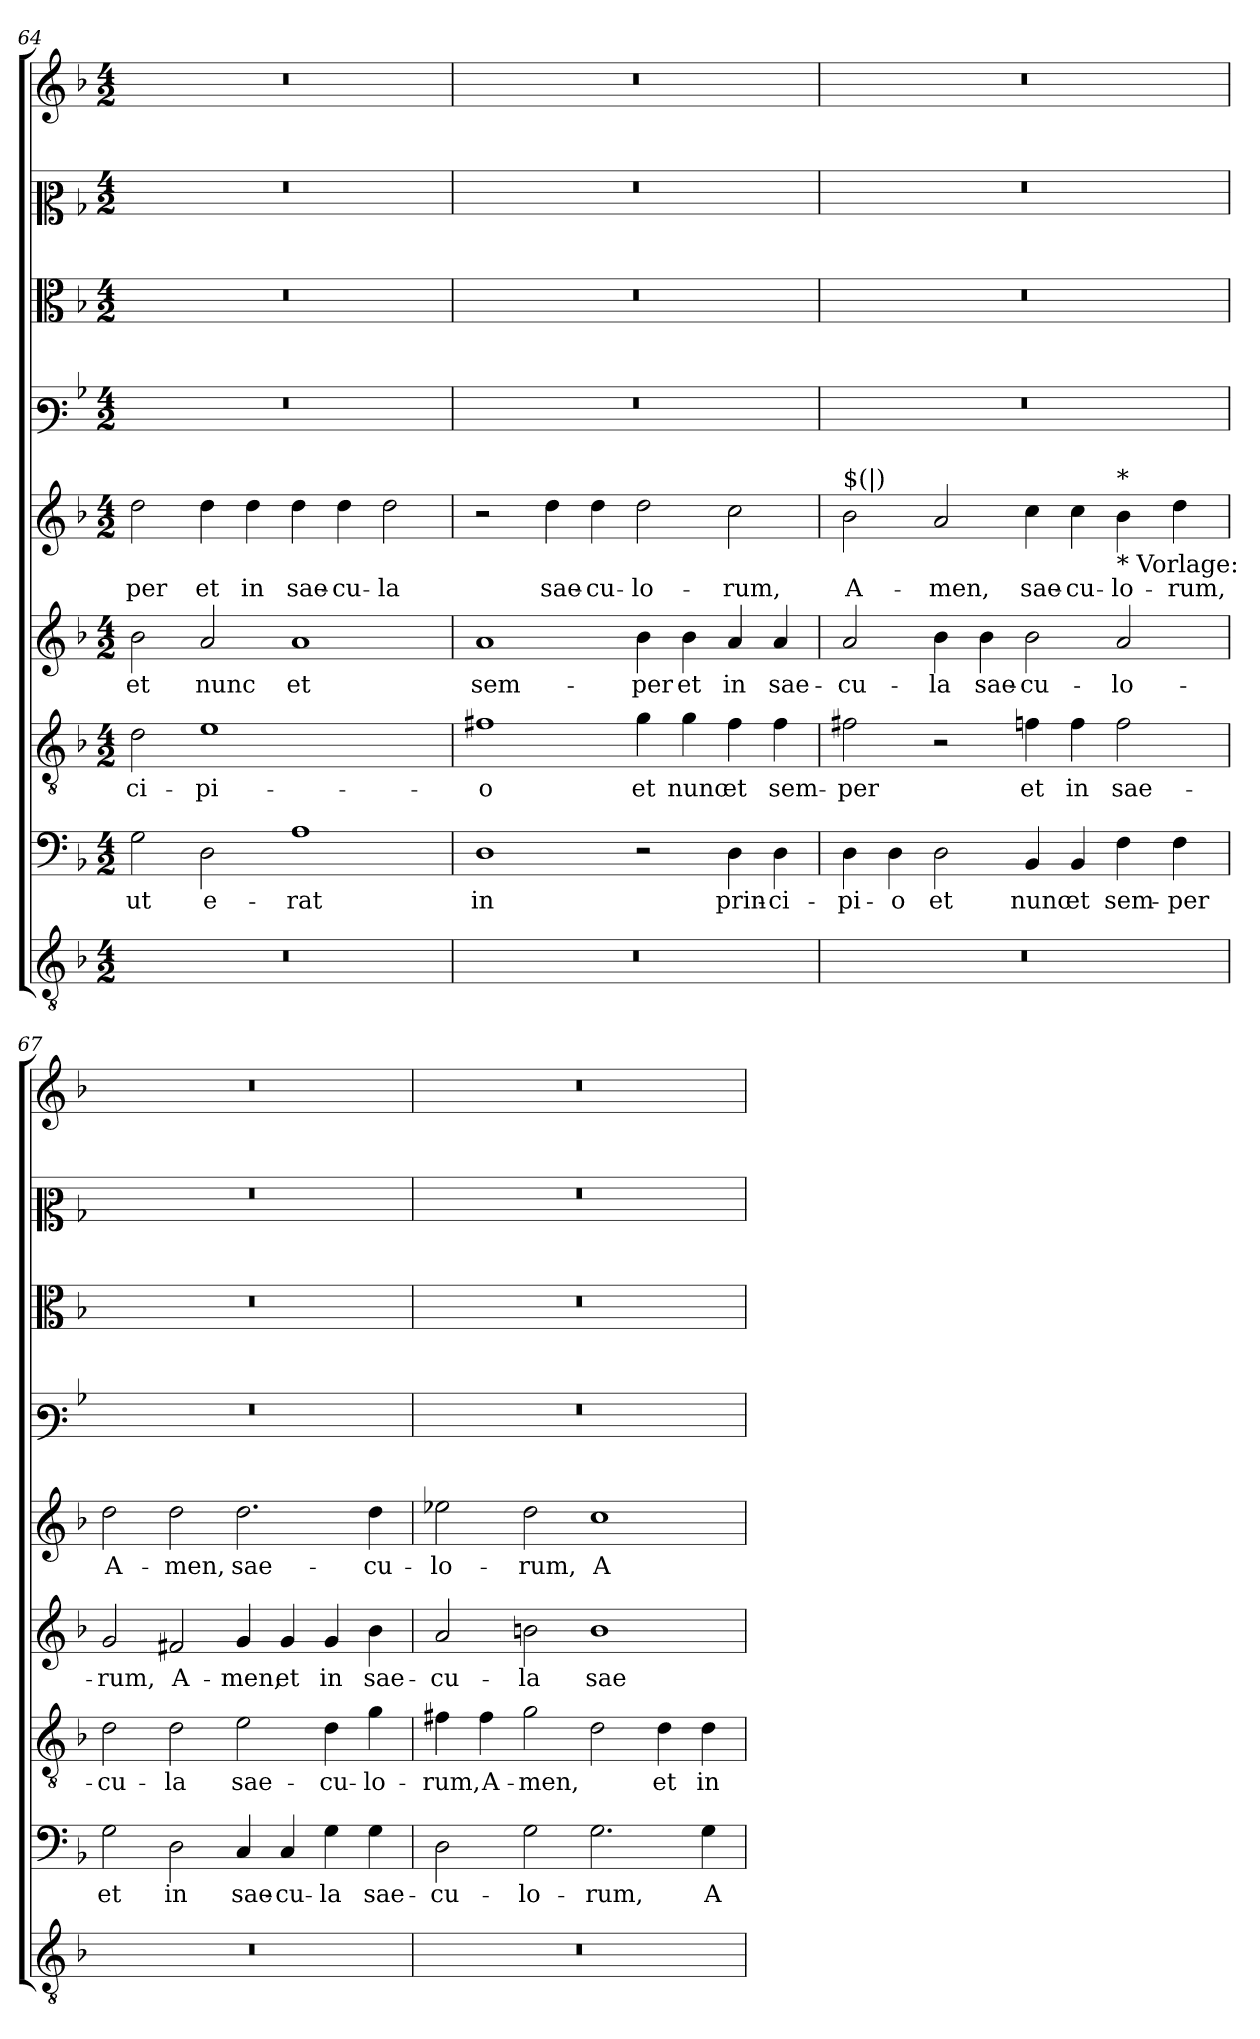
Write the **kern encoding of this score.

**kern	**kern	**text	**kern	**text	**kern	**text	**kern	**text	**kern	**kern	**kern	**kern
*part9	*part8	*part8	*part7	*part7	*part6	*part6	*part5	*part5	*part4	*part3	*part2	*part1
*staff9	*staff8	*staff8	*staff7	*staff7	*staff6	*staff6	*staff5	*staff5	*staff4	*staff3	*staff2	*staff1
*clefGv2	*clefF4	*	*clefGv2	*	*clefG2	*	*clefG2	*	*clefF3	*clefC3	*clefC2	*clefG2
*k[b-]	*k[b-]	*	*k[b-]	*	*k[b-]	*	*k[b-]	*	*k[b-]	*k[b-]	*k[b-]	*k[b-]
*F:	*F:	*	*F:	*	*F:	*	*F:	*	*F:	*F:	*F:	*F:
*M4/2	*M4/2	*	*M4/2	*	*M4/2	*	*M4/2	*	*M4/2	*M4/2	*M4/2	*M4/2
=64	=64	=64	=64	=64	=64	=64	=64	=64	=64	=64	=64	=64
!	!	!LO:LY:b	!	!LO:LY:b	!	!LO:LY:b	!	!LO:LY:b	!	!	!	!
0r	2G\	-ut	2d\	-ci-	2b-\	et	2dd\	-per	0r	0r	0r	0r
!	!	!LO:LY:b	!	!LO:LY:b	!	!LO:LY:b	!	!LO:LY:b	!	!	!	!
.	2D\	e-	1e	-pi-	2a/	nunc	4dd\	et	.	.	.	.
!	!	!	!	!	!	!	!	!LO:LY:b	!	!	!	!
.	.	.	.	.	.	.	4dd\	in	.	.	.	.
!	!	!LO:LY:b	!	!	!	!LO:LY:b	!	!LO:LY:b	!	!	!	!
.	1A	-rat	.	.	1a	et	4dd\	sae-	.	.	.	.
!	!	!	!	!	!	!	!	!LO:LY:b	!	!	!	!
.	.	.	.	.	.	.	4dd\	-cu-	.	.	.	.
!	!	!	!	!	!	!	!	!LO:LY:b	!	!	!	!
.	.	.	2ryy	.	.	.	2dd\	-la	.	.	.	.
=65	=65	=65	=65	=65	=65	=65	=65	=65	=65	=65	=65	=65
!	!	!LO:LY:b	!	!LO:LY:b	!	!LO:LY:b	!	!	!	!	!	!
0r	1D	in	1f#X	-o	1a	sem-	2r	.	0r	0r	0r	0r
!	!	!	!	!	!	!	!	!LO:LY:b	!	!	!	!
.	.	.	.	.	.	.	4dd\	sae-	.	.	.	.
!	!	!	!	!	!	!	!	!LO:LY:b	!	!	!	!
.	.	.	.	.	.	.	4dd\	-cu-	.	.	.	.
!	!	!	!	!LO:LY:b	!	!LO:LY:b	!	!LO:LY:b	!	!	!	!
.	2r	.	4g\	et	4b-\	-per	2dd\	-lo-	.	.	.	.
!	!	!	!	!LO:LY:b	!	!LO:LY:b	!	!	!	!	!	!
.	.	.	4g\	nunc	4b-\	et	.	.	.	.	.	.
!	!	!LO:LY:b	!	!LO:LY:b	!	!LO:LY:b	!	!LO:LY:b	!	!	!	!
.	4D\	prin-	4f#\	et	4a/	in	2cc\	-rum,	.	.	.	.
!	!	!LO:LY:b	!	!LO:LY:b	!	!LO:LY:b	!	!	!	!	!	!
.	4D\	-ci-	4f#\	sem-	4a/	sae-	.	.	.	.	.	.
!!LO:LB:g=z
=66	=66	=66	=66	=66	=66	=66	=66	=66	=66	=66	=66	=66
!	!	!	!	!	!	!	!LO:TX:a:t=$(|)	!	!	!	!	!
!	!	!LO:LY:b	!	!LO:LY:b	!	!LO:LY:b	!	!LO:LY:b	!	!	!	!
0r	4D\	-pi-	2f#X\	-per	2a/	-cu-	2b-\	A-	0r	0r	0r	0r
!	!	!LO:LY:b	!	!	!	!	!	!	!	!	!	!
.	4D\	-o	.	.	.	.	.	.	.	.	.	.
!	!	!LO:LY:b	!	!	!	!LO:LY:b	!	!LO:LY:b	!	!	!	!
.	2D\	et	2r	.	4b-\	-la	2a/	-men,	.	.	.	.
!	!	!	!	!	!	!LO:LY:b	!	!	!	!	!	!
.	.	.	.	.	4b-\	sae-	.	.	.	.	.	.
!	!	!LO:LY:b	!	!LO:LY:b	!	!LO:LY:b	!	!LO:LY:b	!	!	!	!
.	4BB-/	nunc	4fn\	et	2b-\	-cu-	4cc\	sae-	.	.	.	.
!	!	!LO:LY:b	!	!LO:LY:b	!	!	!	!LO:LY:b	!	!	!	!
.	4BB-/	et	4f\	in	.	.	4cc\	-cu-	.	.	.	.
!	!	!	!	!	!	!	!LO:TX:a:t=*	!	!	!	!	!
!	!	!	!	!	!	!	!LO:TX:b:t=* Vorlage&colon;	!	!	!	!	!
!	!	!LO:LY:b	!	!LO:LY:b	!	!LO:LY:b	!	!LO:LY:b	!	!	!	!
.	4F\	sem-	2f\	sae-	2a/	-lo-	4b-\	-lo-	.	.	.	.
!	!	!LO:LY:b	!	!	!	!	!	!LO:LY:b	!	!	!	!
.	4F\	-per	.	.	.	.	4dd\	-rum,	.	.	.	.
=67	=67	=67	=67	=67	=67	=67	=67	=67	=67	=67	=67	=67
!	!	!LO:LY:b	!	!LO:LY:b	!	!LO:LY:b	!	!LO:LY:b	!	!	!	!
0r	2G\	et	2d\	-cu-	2g/	-rum,	2dd\	A-	0r	0r	0r	0r
!	!	!LO:LY:b	!	!LO:LY:b	!	!LO:LY:b	!	!LO:LY:b	!	!	!	!
.	2D\	in	2d\	-la	2f#X/	A-	2dd\	-men,	.	.	.	.
!	!	!LO:LY:b	!	!LO:LY:b	!	!LO:LY:b	!	!LO:LY:b	!	!	!	!
.	4C/	sae-	2e\	sae-	4g/	-men,	2.dd\	sae-	.	.	.	.
!	!	!LO:LY:b	!	!	!	!LO:LY:b	!	!	!	!	!	!
.	4C/	-cu-	.	.	4g/	et	.	.	.	.	.	.
!	!	!LO:LY:b	!	!LO:LY:b	!	!LO:LY:b	!	!	!	!	!	!
.	4G\	-la	4d\	-cu-	4g/	in	.	.	.	.	.	.
!	!	!LO:LY:b	!	!LO:LY:b	!	!LO:LY:b	!	!LO:LY:b	!	!	!	!
.	4G\	sae-	4g\	-lo-	4b-\	sae-	4dd\	-cu-	.	.	.	.
=68	=68	=68	=68	=68	=68	=68	=68	=68	=68	=68	=68	=68
!	!	!LO:LY:b	!	!LO:LY:b	!	!LO:LY:b	!	!LO:LY:b	!	!	!	!
0r	2D\	-cu-	4f#X\	-rum,	2a/	-cu-	2ee-X\	-lo-	0r	0r	0r	0r
!	!	!	!	!LO:LY:b	!	!	!	!	!	!	!	!
.	.	.	4f#\	A-	.	.	.	.	.	.	.	.
!	!	!LO:LY:b	!	!LO:LY:b	!	!LO:LY:b	!	!LO:LY:b	!	!	!	!
.	2G\	-lo-	2g\	-men,	2bn\	-la	2dd\	-rum,	.	.	.	.
!	!	!LO:LY:b	!	!	!	!LO:LY:b	!	!LO:LY:b	!	!	!	!
.	2.G\	-rum,	2d\	.	1b	sae-	1cc	A-	.	.	.	.
!	!	!	!	!LO:LY:b	!	!	!	!	!	!	!	!
.	.	.	4d\	et	.	.	.	.	.	.	.	.
!	!	!LO:LY:b	!	!LO:LY:b	!	!	!	!	!	!	!	!
.	4G\	A-	4d\	in	.	.	.	.	.	.	.	.
=	=	=	=	=	=	=	=	=	=	=	=	=
*-	*-	*-	*-	*-	*-	*-	*-	*-	*-	*-	*-	*-
